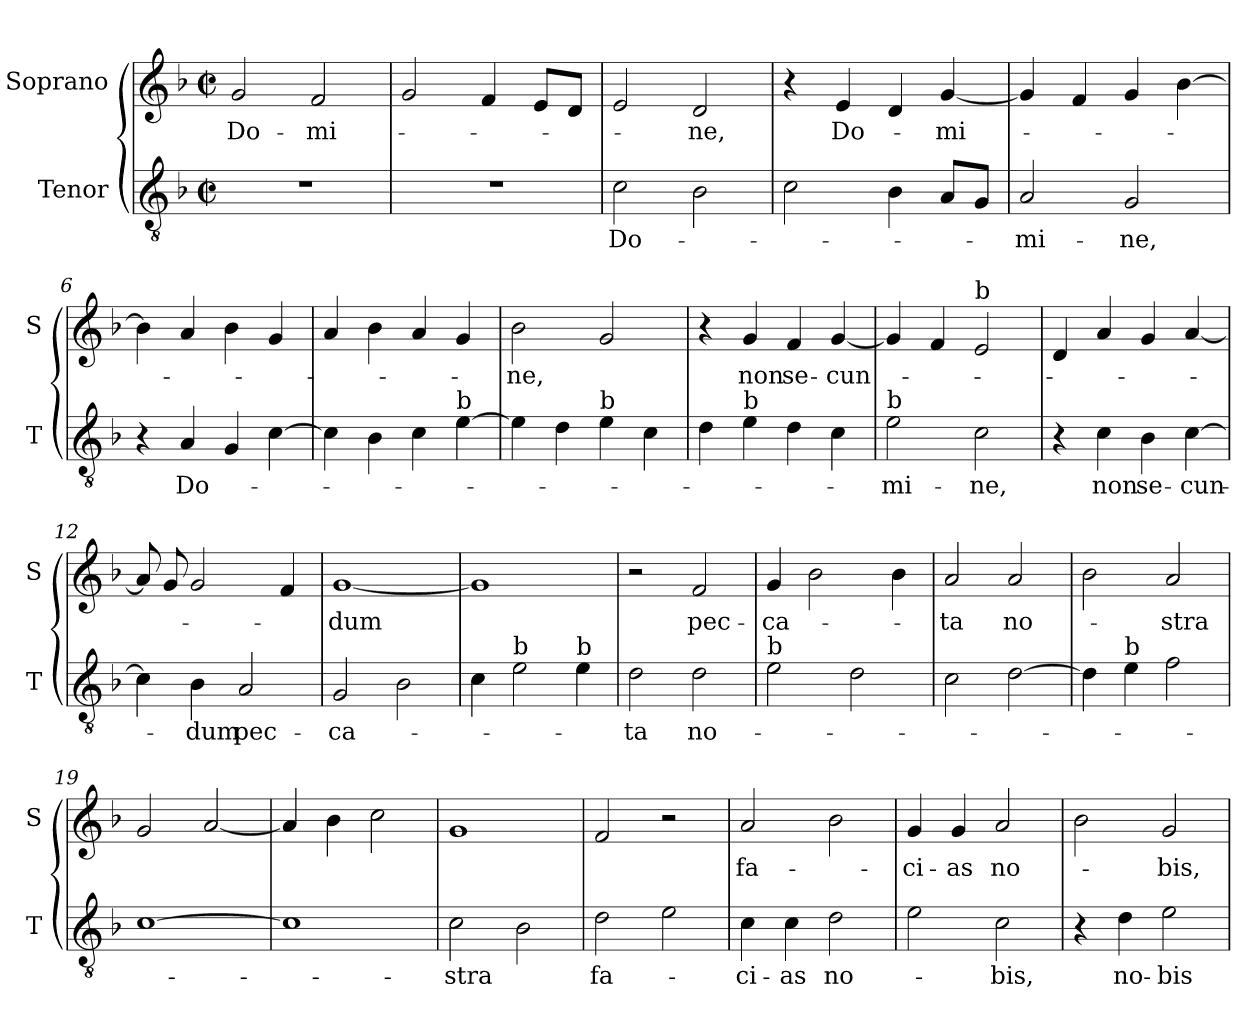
**kern	**text	**kern	**text
*part2	*part2	*part1	*part1
*staff2	*staff2	*staff1	*staff1
*I"Tenor	*	*I"Soprano	*
*I'T	*	*I'S	*
*clefGv2	*	*clefG2	*
*k[b-]	*	*k[b-]	*
*F:	*	*F:	*
*M2/2	*	*M2/2	*
*met(c|)	*	*met(c|)	*
=1	=1	=1	=1
!	!	!	!LO:LY:b
1r	.	2g/	Do-
!	!	!	!LO:LY:b
.	.	2f/	-mi-
=2	=2	=2	=2
1r	.	2g/	.
.	.	4f/	.
.	.	8e/L	.
.	.	8d/J	.
=3	=3	=3	=3
!	!LO:LY:b	!	!
2c\	Do-	2e/	.
!	!	!	!LO:LY:b
2B-\	.	2d/	-ne,
=4	=4	=4	=4
2c\	.	4r	.
!	!	!	!LO:LY:b
.	.	4e/	Do-
4B-\	.	4d/	.
!	!	!	!LO:LY:b
8A/L	.	[4g/	-mi-
8G/J	.	.	.
=5	=5	=5	=5
!	!LO:LY:b	!	!
2A/	-mi-	4g/]	.
.	.	4f/	.
!	!LO:LY:b	!	!
2G/	-ne,	4g/	.
.	.	[4b-\	.
!!LO:LB:g=z
=6	=6	=6	=6
4r	.	4b-\]	.
!	!LO:LY:b	!	!
4A/	Do-	4a/	.
4G/	.	4b-\	.
[4c\	.	4g/	.
=7	=7	=7	=7
4c\]	.	4a/	.
4B-\	.	4b-\	.
4c\	.	4a/	.
!LO:TX:a:t=b	!	!	!
[4e\	.	4g/	.
=8	=8	=8	=8
!	!	!	!LO:LY:b
4e\]	.	2b-\	-ne,
4d\	.	.	.
!LO:TX:a:t=b	!	!	!
4e\	.	2g/	.
4c\	.	.	.
=9	=9	=9	=9
4d\	.	4r	.
!LO:TX:a:t=b	!	!	!
!	!	!	!LO:LY:b
4e\	.	4g/	non
!	!	!	!LO:LY:b
4d\	.	4f/	se-
!	!	!	!LO:LY:b
4c\	.	[4g/	-cun-
=10	=10	=10	=10
!LO:TX:a:t=b	!	!	!
!	!LO:LY:b	!	!
2e\	-mi-	4g/]	.
.	.	4f/	.
!	!	!LO:TX:a:t=b	!
!	!LO:LY:b	!	!
2c\	-ne,	2e/	.
!!LO:LB:g=z
=11	=11	=11	=11
4r	.	4d/	.
!	!LO:LY:b	!	!
4c\	non	4a/	.
!	!LO:LY:b	!	!
4B-\	se-	4g/	.
!	!LO:LY:b	!	!
[4c\	-cun-	[4a/	.
=12	=12	=12	=12
4c\]	.	8a/]	.
.	.	8g/	.
!	!LO:LY:b	!	!
4B-\	-dum	2g/	.
!	!LO:LY:b	!	!
2A/	pec-	.	.
.	.	4f/	.
=13	=13	=13	=13
!	!LO:LY:b	!	!LO:LY:b
2G/	-ca-	[1g	-dum
2B-\	.	.	.
=14	=14	=14	=14
4c\	.	1g]	.
!LO:TX:a:t=b	!	!	!
2e\	.	.	.
!LO:TX:a:t=b	!	!	!
4e\	.	.	.
=15	=15	=15	=15
!	!LO:LY:b	!	!
2d\	-ta	2r	.
!	!LO:LY:b	!	!LO:LY:b
2d\	no-	2f/	pec-
=16	=16	=16	=16
!LO:TX:a:t=b	!	!	!
!	!	!	!LO:LY:b
2e\	.	4g/	-ca-
.	.	2b-\	.
2d\	.	.	.
.	.	4b-\	.
!!LO:LB:g=z
=17	=17	=17	=17
!	!	!	!LO:LY:b
2c\	.	2a/	-ta
!	!	!	!LO:LY:b
[2d\	.	2a/	no-
=18	=18	=18	=18
4d\]	.	2b-\	.
!LO:TX:a:t=b	!	!	!
4e\	.	.	.
!	!	!	!LO:LY:b
2f\	.	2a/	-stra
=19	=19	=19	=19
[1c	.	2g/	.
.	.	[2a/	.
=20	=20	=20	=20
1c]	.	4a/]	.
.	.	4b-\	.
.	.	2cc\	.
=21	=21	=21	=21
!	!LO:LY:b	!	!
2c\	-stra	1g	.
2B-\	.	.	.
!!LO:PB:g=z
=22	=22	=22	=22
!	!LO:LY:b	!	!
2d\	fa-	2f/	.
2e\	.	2r	.
=23	=23	=23	=23
!	!LO:LY:b	!	!LO:LY:b
4c\	-ci-	2a/	fa-
!	!LO:LY:b	!	!
4c\	-as	.	.
!	!LO:LY:b	!	!
2d\	no-	2b-\	.
=24	=24	=24	=24
!	!	!	!LO:LY:b
2e\	.	4g/	-ci-
!	!	!	!LO:LY:b
.	.	4g/	-as
!	!LO:LY:b	!	!LO:LY:b
2c\	-bis,	2a/	no-
=25	=25	=25	=25
4r	.	2b-\	.
!	!LO:LY:b	!	!
4d\	no-	.	.
!	!LO:LY:b	!	!LO:LY:b
2e\	-bis	2g/	-bis,
=	=	=	=
*-	*-	*-	*-
